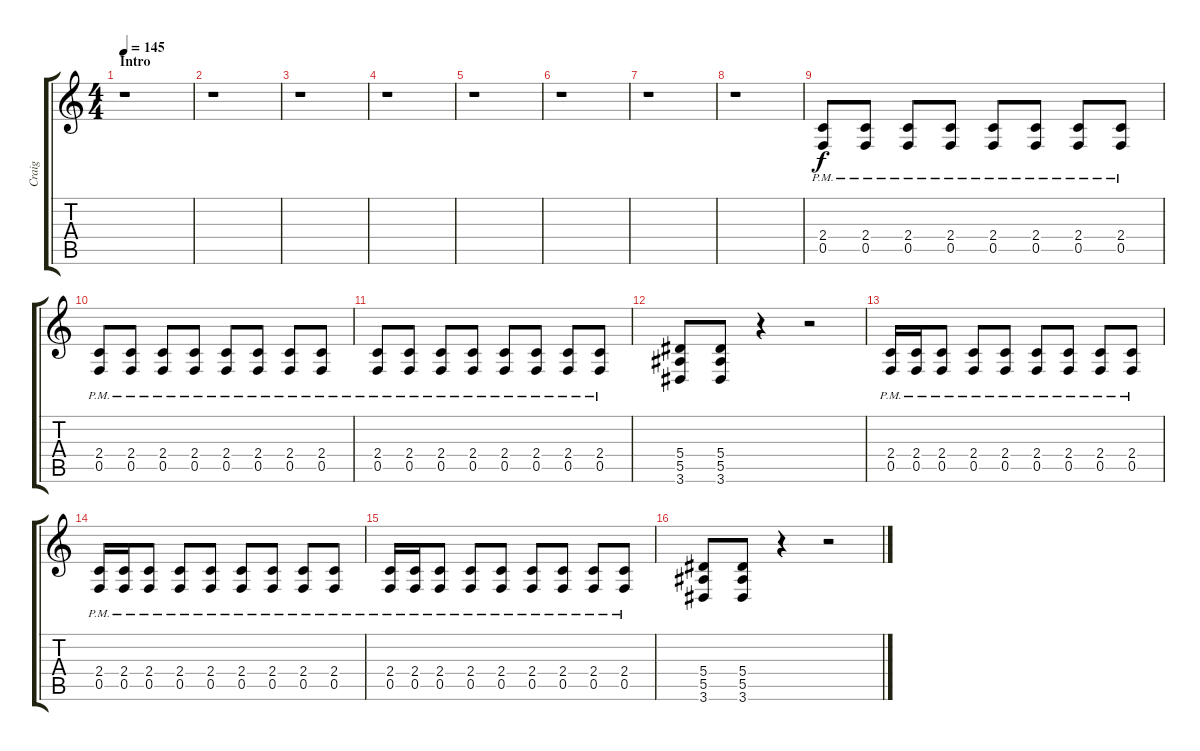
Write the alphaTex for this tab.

\track ("Craig" "Craig") {instrument distortionguitar}
\staff {score tabs}
\tuning (C4 G3 Eb3 Bb2 F2 C2) {hide}
\ts (4 4)
\section ("" "Intro")
\tempo 145
\clef g2
\ks c
r.1{dy f instrument distortionguitar} |
r.1 |
r.1 |
r.1 |
r.1 |
r.1 |
r.1 |
r.1 |
(2.4{pm} 0.5{pm}).8 (2.4{pm} 0.5{pm}).8 (2.4{pm} 0.5{pm}).8 (2.4{pm} 0.5{pm}).8 (2.4{pm} 0.5{pm}).8 (2.4{pm} 0.5{pm}).8 (2.4{pm} 0.5{pm}).8 (2.4{pm} 0.5{pm}).8 |
(2.4{pm} 0.5{pm}).8 (2.4{pm} 0.5{pm}).8 (2.4{pm} 0.5{pm}).8 (2.4{pm} 0.5{pm}).8 (2.4{pm} 0.5{pm}).8 (2.4{pm} 0.5{pm}).8 (2.4{pm} 0.5{pm}).8 (2.4{pm} 0.5{pm}).8 |
(2.4{pm} 0.5{pm}).8 (2.4{pm} 0.5{pm}).8 (2.4{pm} 0.5{pm}).8 (2.4{pm} 0.5{pm}).8 (2.4{pm} 0.5{pm}).8 (2.4{pm} 0.5{pm}).8 (2.4{pm} 0.5{pm}).8 (2.4{pm} 0.5{pm}).8 |
(5.4 5.5 3.6).8 (5.4 5.5 3.6).8 r.4 r.2 |
(2.4{pm} 0.5{pm}).16 (2.4{pm} 0.5{pm}).16 (2.4{pm} 0.5{pm}).8 (2.4{pm} 0.5{pm}).8 (2.4{pm} 0.5{pm}).8 (2.4{pm} 0.5{pm}).8 (2.4{pm} 0.5{pm}).8 (2.4{pm} 0.5{pm}).8 (2.4{pm} 0.5{pm}).8 |
(2.4{pm} 0.5{pm}).16 (2.4{pm} 0.5{pm}).16 (2.4{pm} 0.5{pm}).8 (2.4{pm} 0.5{pm}).8 (2.4{pm} 0.5{pm}).8 (2.4{pm} 0.5{pm}).8 (2.4{pm} 0.5{pm}).8 (2.4{pm} 0.5{pm}).8 (2.4{pm} 0.5{pm}).8 |
(2.4{pm} 0.5{pm}).16 (2.4{pm} 0.5{pm}).16 (2.4{pm} 0.5{pm}).8 (2.4{pm} 0.5{pm}).8 (2.4{pm} 0.5{pm}).8 (2.4{pm} 0.5{pm}).8 (2.4{pm} 0.5{pm}).8 (2.4{pm} 0.5{pm}).8 (2.4{pm} 0.5{pm}).8 |
(5.4 5.5 3.6).8 (5.4 5.5 3.6).8 r.4 r.2
